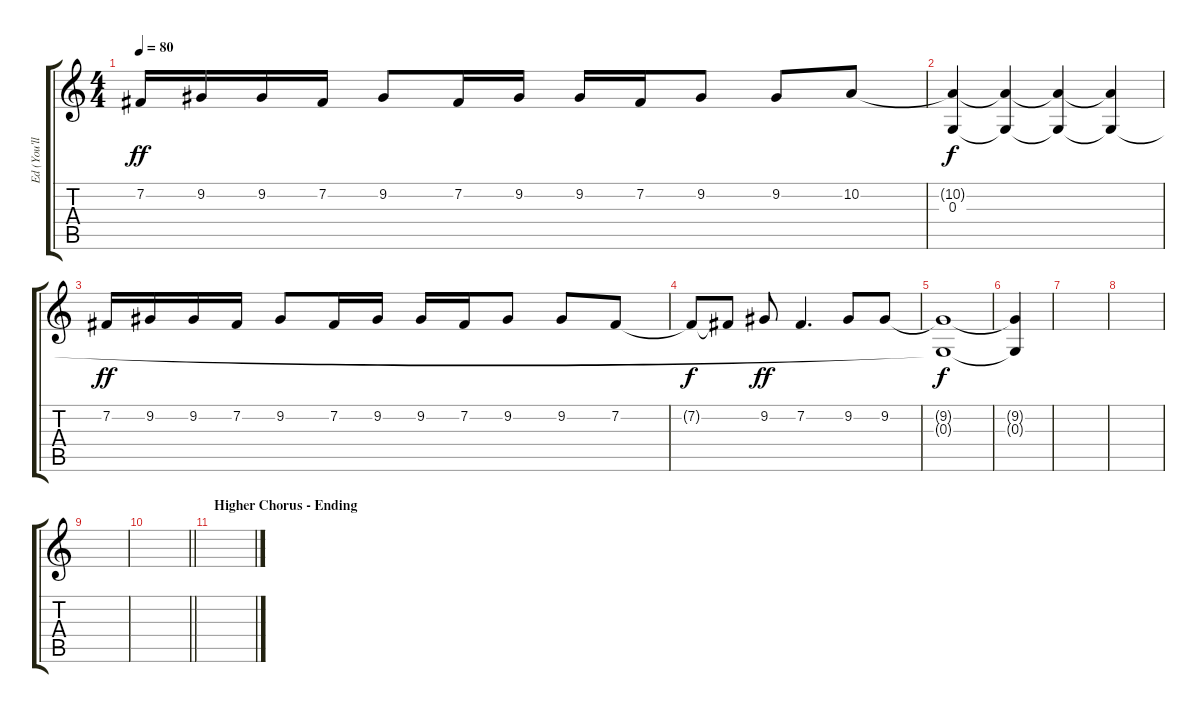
\track ("Ed (You'll be waiting there)" "Ed (You'll") {instrument lead1square}
\staff {score tabs}
\tuning (E4 B3 G3 D3 A2 E2) {hide}
\ts (4 4)
\tempo 80
\clef g2
\ks c
7.2.16{dy ff} 9.2.16 9.2.16 7.2.16 9.2.8 7.2.16 9.2.16 9.2.16 7.2.16 9.2.8 9.2.8 10.2.8 |
(10.2{t} 0.3{t}).4{dy f} (10.2{t} 0.3{t}).4 (10.2{t} 0.3{t}).4 (10.2{t} 0.3{t}).4 |
7.2.16{dy ff} 9.2.16 9.2.16 7.2.16 9.2.8 7.2.16 9.2.16 9.2.16 7.2.16 9.2.8 9.2.8 7.2.8 |
7.2{t}.8{dy f} 7.2{t}.8 9.2.8{dy ff} 7.2.4{d} 9.2.8 9.2.8 |
(9.2{t} 0.3{t}).1{dy f} |
(9.2{t} 0.3{t}).4 |
|
|
|
\barLineRight lightlight
|
\section ("" "Higher Chorus - Ending")
